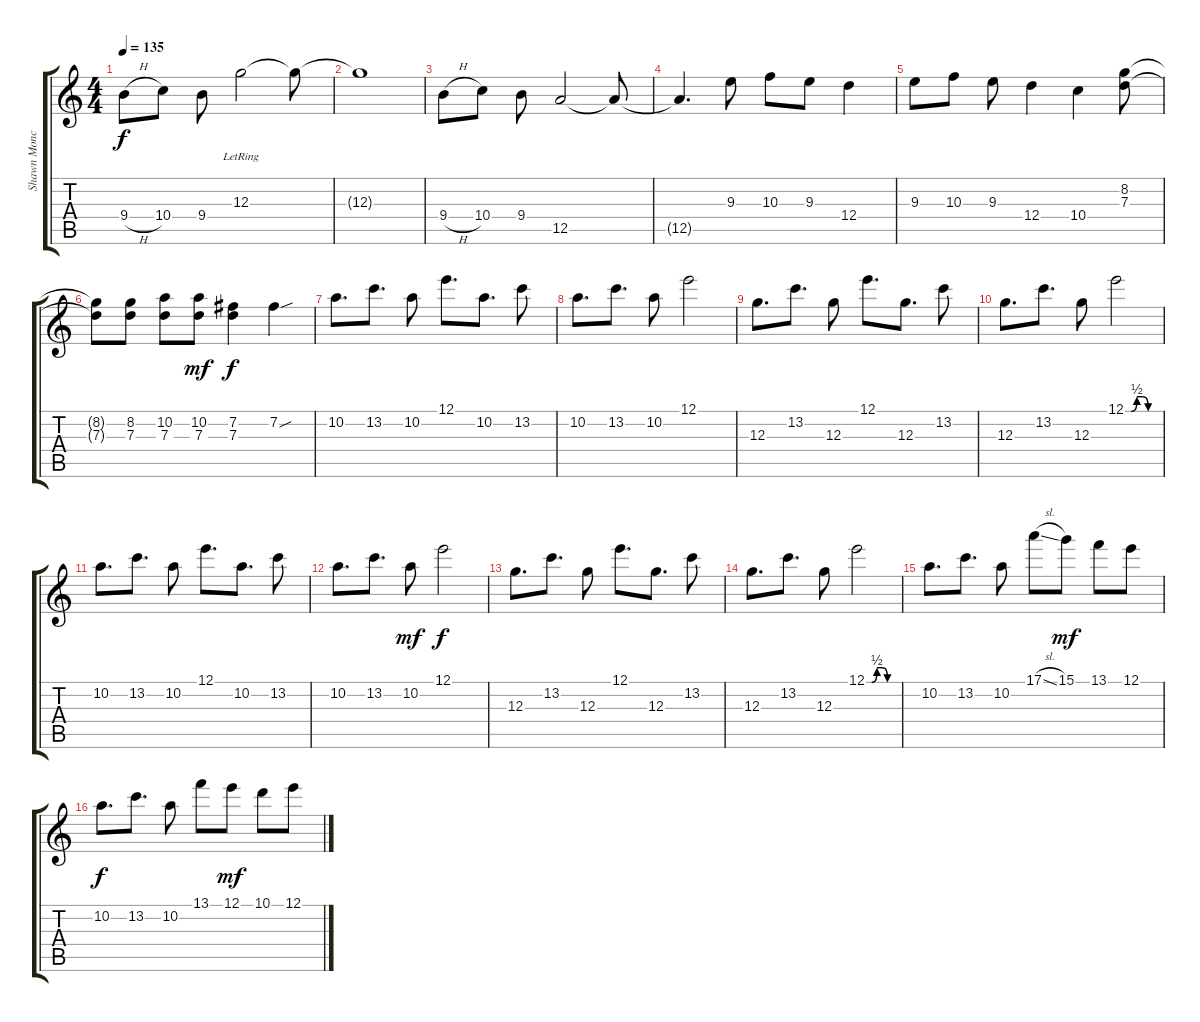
\track ("Shawn Moncreiff" "Shawn Monc") {instrument electricguitarclean bank 4}
\staff {score tabs}
\tuning (E4 B3 G3 D3 A2 E2) {hide}
\ts (4 4)
\tempo 135
\clef g2
\ks c
9.4{h}.8{dy f} 10.4.8 9.4.8 12.3{lr}.2 12.3{t}.8 |
12.3{t}.1 |
9.4{h}.8 10.4.8 9.4.8 12.5.2 12.5{t}.8 |
12.5{t}.4{d} 9.3.8 10.3.8 9.3.8 12.4.4 |
9.3.8 10.3.8 9.3.8 12.4.4 10.4.4 (8.2 7.3).8 |
(8.2{t} 7.3{t}).8 (8.2 7.3).8 (10.2 7.3).8 (10.2 7.3).8{dy mf} (7.2 7.3).4{dy f} 7.2{sou}.4 |
10.2.8{d} 13.2.8{d} 10.2.8 12.1.8{d} 10.2.8{d} 13.2.8 |
10.2.8{d} 13.2.8{d} 10.2.8 12.1.2 |
12.3.8{d} 13.2.8{d} 12.3.8 12.1.8{d} 12.3.8{d} 13.2.8 |
12.3.8{d} 13.2.8{d} 12.3.8 12.1{be (custom 0 0 10 0 20 2 30 2 40 0 50 0 60 0)}.2 |
10.2.8{d} 13.2.8{d} 10.2.8 12.1.8{d} 10.2.8{d} 13.2.8 |
10.2.8{d} 13.2.8{d} 10.2.8{dy mf} 12.1.2{dy f} |
12.3.8{d} 13.2.8{d} 12.3.8 12.1.8{d} 12.3.8{d} 13.2.8 |
12.3.8{d} 13.2.8{d} 12.3.8 12.1{be (custom 0 0 10 0 20 2 30 2 40 0 50 0 60 0)}.2 |
10.2.8{d} 13.2.8{d} 10.2.8 17.1{sl}.8 15.1.8{dy mf} 13.1.8 12.1.8 |
10.2.8{d dy f} 13.2.8{d} 10.2.8 13.1.8 12.1.8{dy mf} 10.1.8 12.1.8
